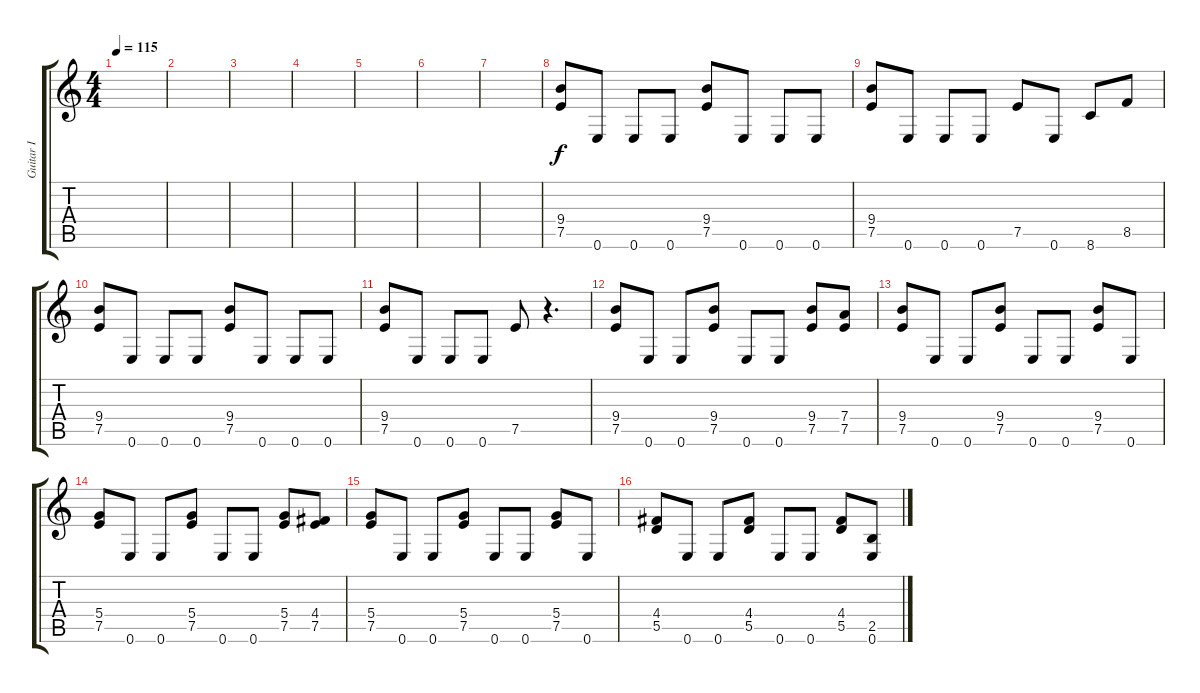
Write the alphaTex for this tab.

\track ("Guitar I" "Guitar I") {instrument distortionguitar}
\staff {score tabs}
\tuning (E4 B3 G3 D3 A2 E2) {hide}
\ts (4 4)
\tempo 115
\clef g2
\ks c
|
|
|
|
|
|
|
(9.4 7.5).8 0.6.8 0.6.8 0.6.8 (9.4 7.5).8 0.6.8 0.6.8 0.6.8 |
(9.4 7.5).8 0.6.8 0.6.8 0.6.8 7.5.8 0.6.8 8.6.8 8.5.8 |
(9.4 7.5).8 0.6.8 0.6.8 0.6.8 (9.4 7.5).8 0.6.8 0.6.8 0.6.8 |
(9.4 7.5).8 0.6.8 0.6.8 0.6.8 7.5.8 r.4{d} |
(9.4 7.5).8 0.6.8 0.6.8 (9.4 7.5).8 0.6.8 0.6.8 (9.4 7.5).8 (7.4 7.5).8 |
(9.4 7.5).8 0.6.8 0.6.8 (9.4 7.5).8 0.6.8 0.6.8 (9.4 7.5).8 0.6.8 |
(5.4 7.5).8 0.6.8 0.6.8 (5.4 7.5).8 0.6.8 0.6.8 (5.4 7.5).8 (4.4 7.5).8 |
(5.4 7.5).8 0.6.8 0.6.8 (5.4 7.5).8 0.6.8 0.6.8 (5.4 7.5).8 0.6.8 |
(4.4 5.5).8 0.6.8 0.6.8 (4.4 5.5).8 0.6.8 0.6.8 (4.4 5.5).8 (2.5 0.6).8
